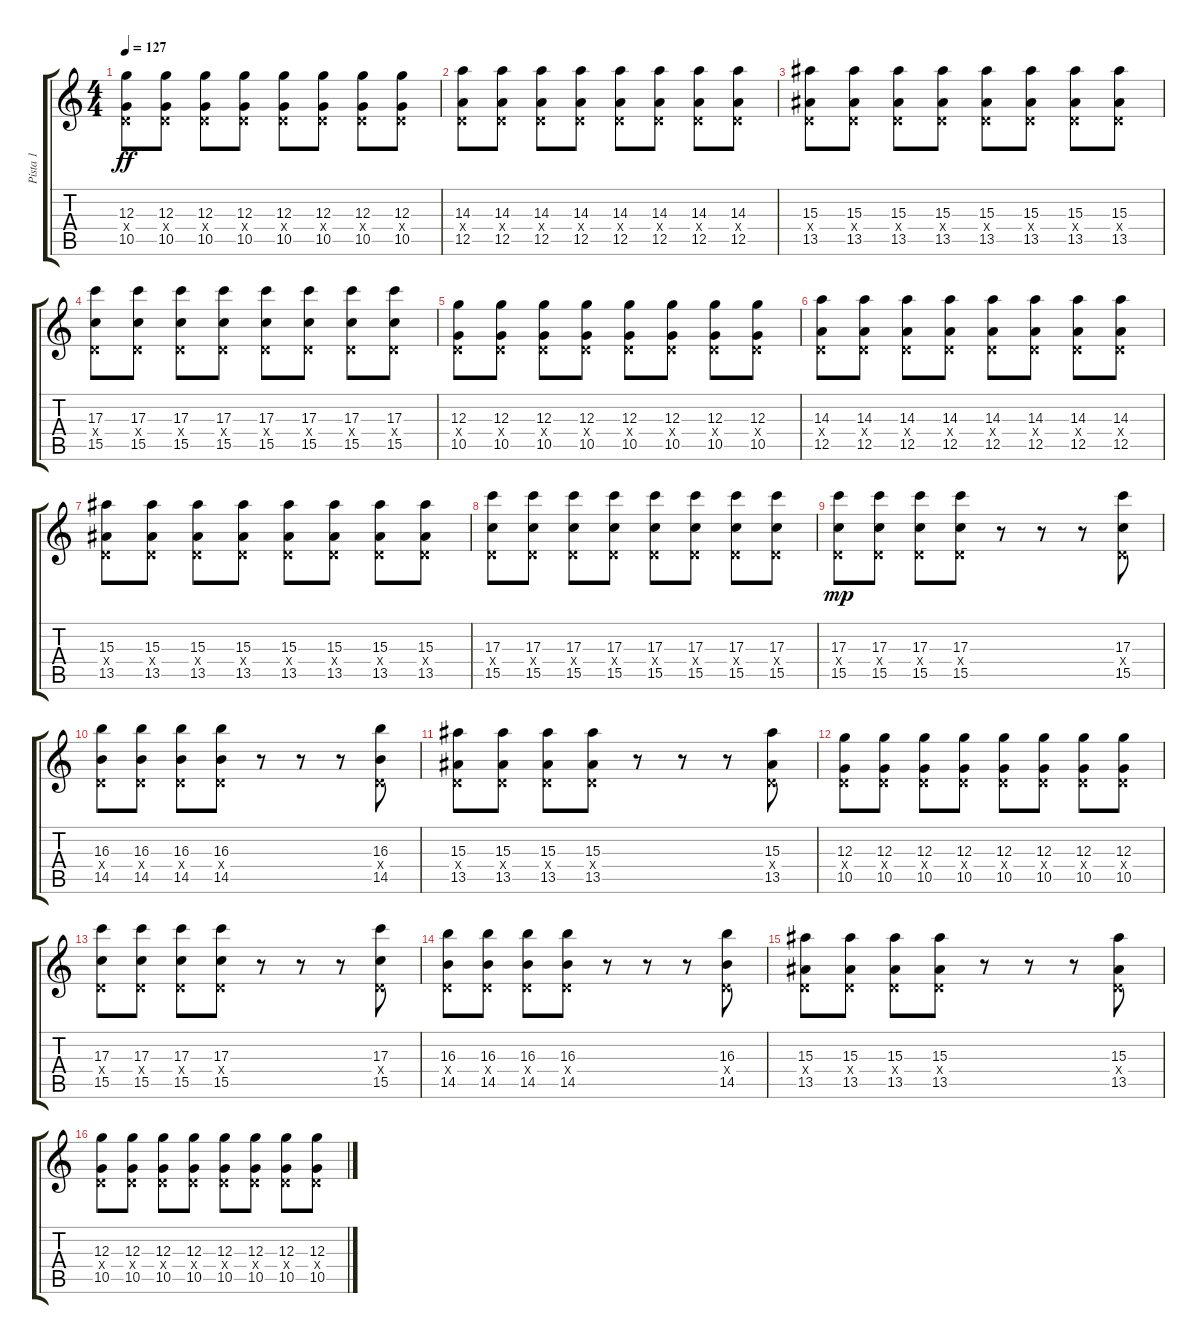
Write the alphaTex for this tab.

\track ("Pista 1" "Pista 1") {instrument electricguitarclean}
\staff {score tabs}
\tuning (E4 B3 G3 D3 A2 D2) {hide}
\ts (4 4)
\tempo 127
\clef g2
\ks c
(12.3 0.4{x} 10.5).8{dy ff} (12.3 0.4{x} 10.5).8 (12.3 0.4{x} 10.5).8 (12.3 0.4{x} 10.5).8 (12.3 0.4{x} 10.5).8 (12.3 0.4{x} 10.5).8 (12.3 0.4{x} 10.5).8 (12.3 0.4{x} 10.5).8 |
(14.3 0.4{x} 12.5).8 (14.3 0.4{x} 12.5).8 (14.3 0.4{x} 12.5).8 (14.3 0.4{x} 12.5).8 (14.3 0.4{x} 12.5).8 (14.3 0.4{x} 12.5).8 (14.3 0.4{x} 12.5).8 (14.3 0.4{x} 12.5).8 |
(15.3 0.4{x} 13.5).8 (15.3 0.4{x} 13.5).8 (15.3 0.4{x} 13.5).8 (15.3 0.4{x} 13.5).8 (15.3 0.4{x} 13.5).8 (15.3 0.4{x} 13.5).8 (15.3 0.4{x} 13.5).8 (15.3 0.4{x} 13.5).8 |
(17.3 0.4{x} 15.5).8 (17.3 0.4{x} 15.5).8 (17.3 0.4{x} 15.5).8 (17.3 0.4{x} 15.5).8 (17.3 0.4{x} 15.5).8 (17.3 0.4{x} 15.5).8 (17.3 0.4{x} 15.5).8 (17.3 0.4{x} 15.5).8 |
(12.3 0.4{x} 10.5).8 (12.3 0.4{x} 10.5).8 (12.3 0.4{x} 10.5).8 (12.3 0.4{x} 10.5).8 (12.3 0.4{x} 10.5).8 (12.3 0.4{x} 10.5).8 (12.3 0.4{x} 10.5).8 (12.3 0.4{x} 10.5).8 |
(14.3 0.4{x} 12.5).8 (14.3 0.4{x} 12.5).8 (14.3 0.4{x} 12.5).8 (14.3 0.4{x} 12.5).8 (14.3 0.4{x} 12.5).8 (14.3 0.4{x} 12.5).8 (14.3 0.4{x} 12.5).8 (14.3 0.4{x} 12.5).8 |
(15.3 0.4{x} 13.5).8 (15.3 0.4{x} 13.5).8 (15.3 0.4{x} 13.5).8 (15.3 0.4{x} 13.5).8 (15.3 0.4{x} 13.5).8 (15.3 0.4{x} 13.5).8 (15.3 0.4{x} 13.5).8 (15.3 0.4{x} 13.5).8 |
(17.3 0.4{x} 15.5).8 (17.3 0.4{x} 15.5).8 (17.3 0.4{x} 15.5).8 (17.3 0.4{x} 15.5).8 (17.3 0.4{x} 15.5).8 (17.3 0.4{x} 15.5).8 (17.3 0.4{x} 15.5).8 (17.3 0.4{x} 15.5).8 |
(17.3 0.4{x} 15.5).8{dy mp} (17.3 0.4{x} 15.5).8 (17.3 0.4{x} 15.5).8 (17.3 0.4{x} 15.5).8 r.8 r.8 r.8 (17.3 0.4{x} 15.5).8 |
(16.3 0.4{x} 14.5).8 (16.3 0.4{x} 14.5).8 (16.3 0.4{x} 14.5).8 (16.3 0.4{x} 14.5).8 r.8 r.8 r.8 (16.3 0.4{x} 14.5).8 |
(15.3 0.4{x} 13.5).8 (15.3 0.4{x} 13.5).8 (15.3 0.4{x} 13.5).8 (15.3 0.4{x} 13.5).8 r.8 r.8 r.8 (15.3 0.4{x} 13.5).8 |
(12.3 0.4{x} 10.5).8 (12.3 0.4{x} 10.5).8 (12.3 0.4{x} 10.5).8 (12.3 0.4{x} 10.5).8 (12.3 0.4{x} 10.5).8 (12.3 0.4{x} 10.5).8 (12.3 0.4{x} 10.5).8 (12.3 0.4{x} 10.5).8 |
(17.3 0.4{x} 15.5).8 (17.3 0.4{x} 15.5).8 (17.3 0.4{x} 15.5).8 (17.3 0.4{x} 15.5).8 r.8 r.8 r.8 (17.3 0.4{x} 15.5).8 |
(16.3 0.4{x} 14.5).8 (16.3 0.4{x} 14.5).8 (16.3 0.4{x} 14.5).8 (16.3 0.4{x} 14.5).8 r.8 r.8 r.8 (16.3 0.4{x} 14.5).8 |
(15.3 0.4{x} 13.5).8 (15.3 0.4{x} 13.5).8 (15.3 0.4{x} 13.5).8 (15.3 0.4{x} 13.5).8 r.8 r.8 r.8 (15.3 0.4{x} 13.5).8 |
(12.3 0.4{x} 10.5).8 (12.3 0.4{x} 10.5).8 (12.3 0.4{x} 10.5).8 (12.3 0.4{x} 10.5).8 (12.3 0.4{x} 10.5).8 (12.3 0.4{x} 10.5).8 (12.3 0.4{x} 10.5).8 (12.3 0.4{x} 10.5).8
